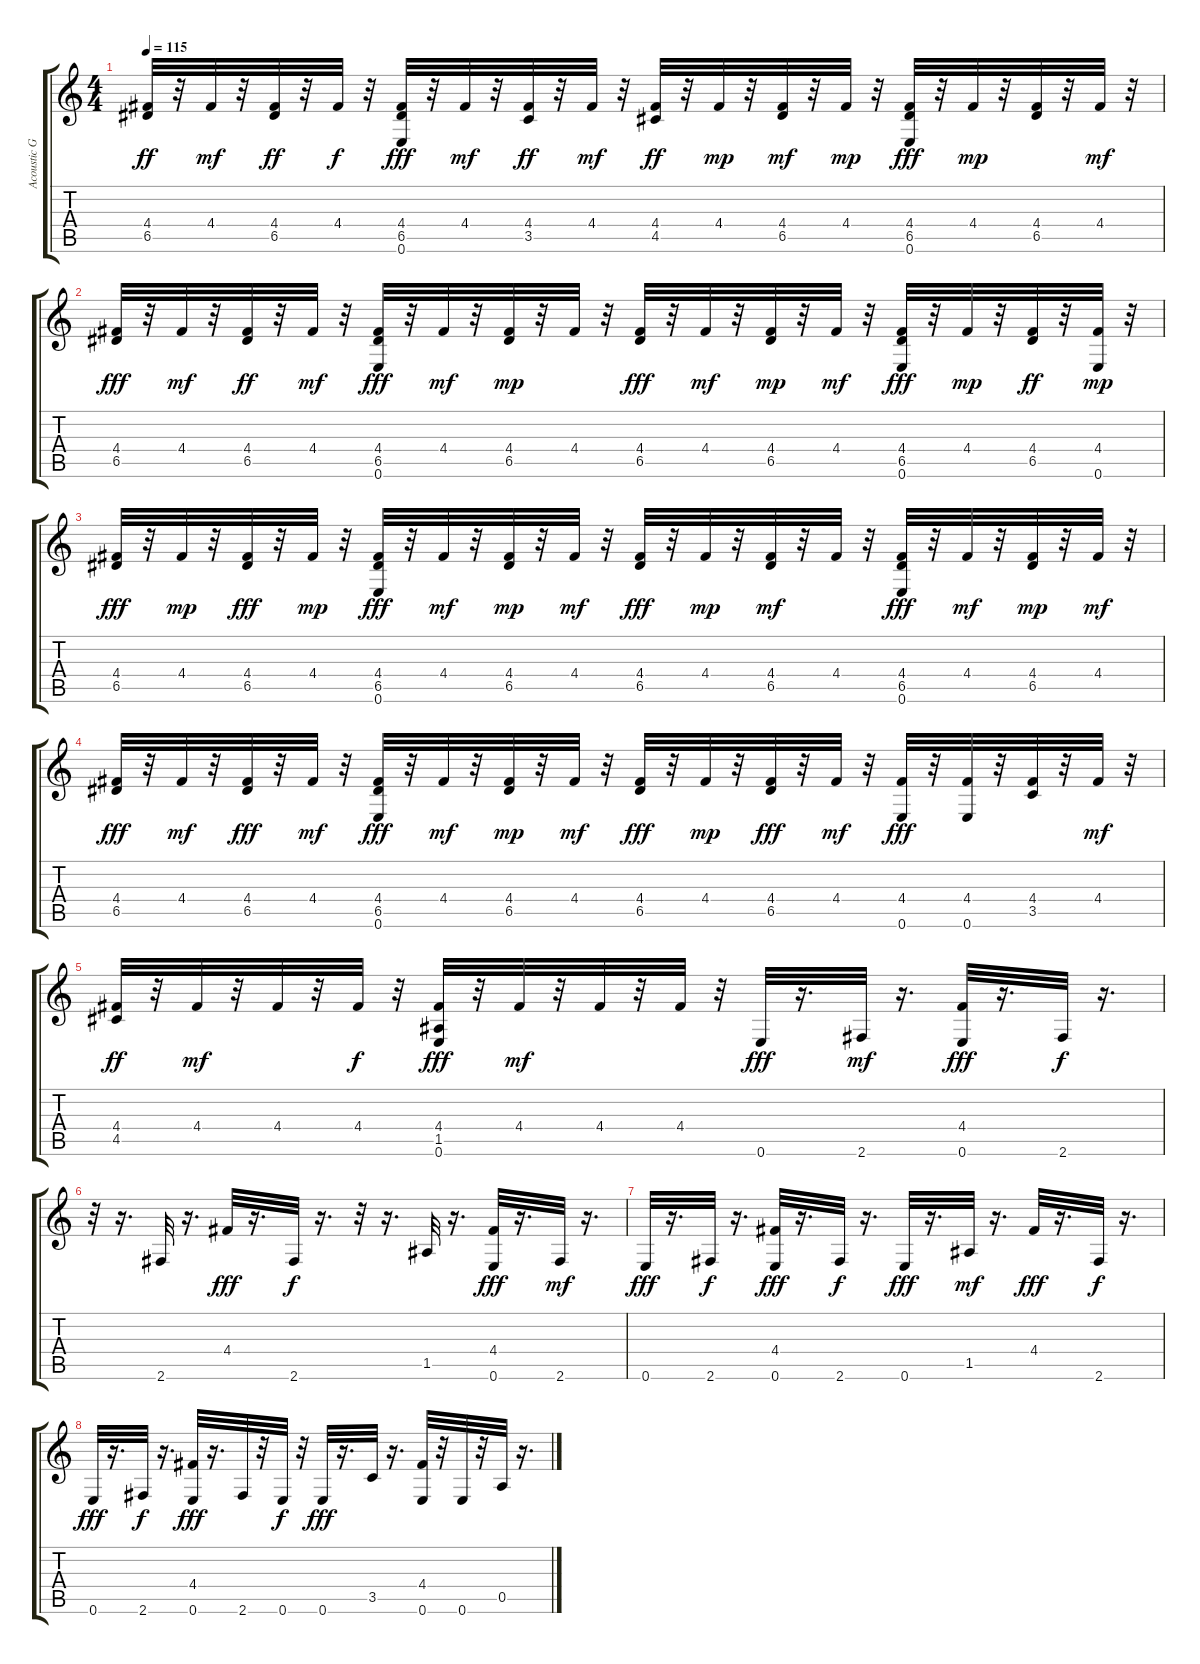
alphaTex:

\track ("Acoustic Guitar" "Acoustic G") {instrument acousticguitarsteel}
\staff {score tabs}
\tuning (E4 B3 G3 D3 A2 E2) {hide}
\ts (4 4)
\tempo 115
\clef g2
\ks c
(4.4 6.5).32{dy ff} r.32 4.4.32{dy mf} r.32 (4.4 6.5).32{dy ff} r.32 4.4.32{dy f} r.32 (4.4 6.5 0.6).32{dy fff} r.32 4.4.32{dy mf} r.32 (4.4 3.5).32{dy ff} r.32 4.4.32{dy mf} r.32 (4.4 4.5).32{dy ff} r.32 4.4.32{dy mp} r.32 (4.4 6.5).32{dy mf} r.32 4.4.32{dy mp} r.32 (4.4 6.5 0.6).32{dy fff} r.32 4.4.32{dy mp} r.32 (4.4 6.5).32 r.32 4.4.32{dy mf} r.32 |
(4.4 6.5).32{dy fff} r.32 4.4.32{dy mf} r.32 (4.4 6.5).32{dy ff} r.32 4.4.32{dy mf} r.32 (4.4 6.5 0.6).32{dy fff} r.32 4.4.32{dy mf} r.32 (4.4 6.5).32{dy mp} r.32 4.4.32 r.32 (4.4 6.5).32{dy fff} r.32 4.4.32{dy mf} r.32 (4.4 6.5).32{dy mp} r.32 4.4.32{dy mf} r.32 (4.4 6.5 0.6).32{dy fff} r.32 4.4.32{dy mp} r.32 (4.4 6.5).32{dy ff} r.32 (4.4 0.6).32{dy mp} r.32 |
(4.4 6.5).32{dy fff} r.32 4.4.32{dy mp} r.32 (4.4 6.5).32{dy fff} r.32 4.4.32{dy mp} r.32 (4.4 6.5 0.6).32{dy fff} r.32 4.4.32{dy mf} r.32 (4.4 6.5).32{dy mp} r.32 4.4.32{dy mf} r.32 (4.4 6.5).32{dy fff} r.32 4.4.32{dy mp} r.32 (4.4 6.5).32{dy mf} r.32 4.4.32 r.32 (4.4 6.5 0.6).32{dy fff} r.32 4.4.32{dy mf} r.32 (4.4 6.5).32{dy mp} r.32 4.4.32{dy mf} r.32 |
(4.4 6.5).32{dy fff} r.32 4.4.32{dy mf} r.32 (4.4 6.5).32{dy fff} r.32 4.4.32{dy mf} r.32 (4.4 6.5 0.6).32{dy fff} r.32 4.4.32{dy mf} r.32 (4.4 6.5).32{dy mp} r.32 4.4.32{dy mf} r.32 (4.4 6.5).32{dy fff} r.32 4.4.32{dy mp} r.32 (4.4 6.5).32{dy fff} r.32 4.4.32{dy mf} r.32 (4.4 0.6).32{dy fff} r.32 (4.4 0.6).32 r.32 (4.4 3.5).32 r.32 4.4.32{dy mf} r.32 |
(4.4 4.5).32{dy ff} r.32 4.4.32{dy mf} r.32 4.4.32 r.32 4.4.32{dy f} r.32 (4.4 1.5 0.6).32{dy fff} r.32 4.4.32{dy mf} r.32 4.4.32 r.32 4.4.32 r.32 0.6.32{dy fff} r.16{d} 2.6.32{dy mf} r.16{d} (4.4 0.6).32{dy fff} r.16{d} 2.6.32{dy f} r.16{d} |
r.32 r.16{d} 2.6.32 r.16{d} 4.4.32{dy fff} r.16{d} 2.6.32{dy f} r.16{d} r.32 r.16{d} 1.5.32 r.16{d} (4.4 0.6).32{dy fff} r.16{d} 2.6.32{dy mf} r.16{d} |
0.6.32{dy fff} r.16{d} 2.6.32{dy f} r.16{d} (4.4 0.6).32{dy fff} r.16{d} 2.6.32{dy f} r.16{d} 0.6.32{dy fff} r.16{d} 1.5.32{dy mf} r.16{d} 4.4.32{dy fff} r.16{d} 2.6.32{dy f} r.16{d} |
0.6.32{dy fff} r.16{d} 2.6.32{dy f} r.16{d} (4.4 0.6).32{dy fff} r.16{d} 2.6.32 r.32 0.6.32{dy f} r.32 0.6.32{dy fff} r.16{d} 3.5.32 r.16{d} (4.4 0.6).32 r.32 0.6.32 r.32 0.5.32 r.16{d}
